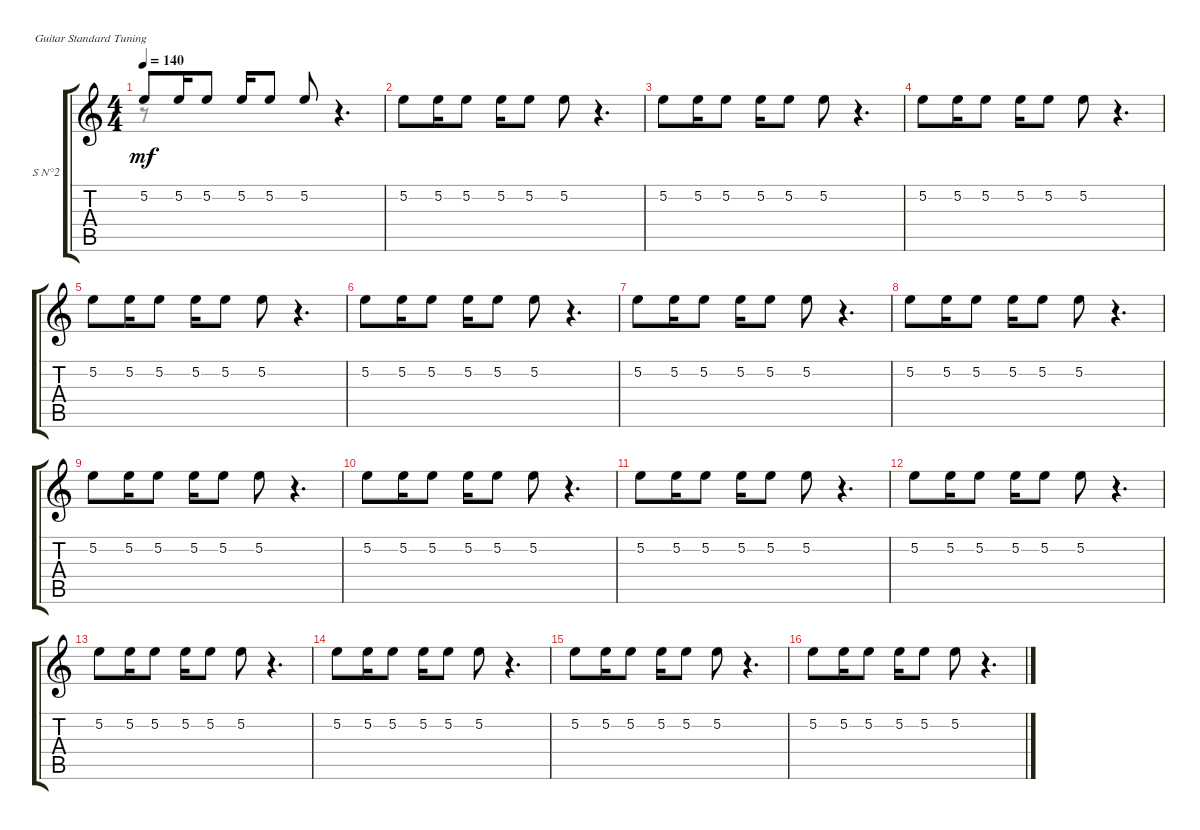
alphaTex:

\defaultSystemsLayout 4
\bracketExtendMode groupsimilarinstruments
\firstSystemTrackNameOrientation horizontal
\otherSystemsTrackNameOrientation horizontal
\track ("Synt N°2" "S N°2") {instrument acousticguitarsteel}
\staff {score tabs}
\tuning (E4 B3 G3 D3 A2 E2)
\voice
\ts (4 4)
\tempo 140
\clef g2
\ks c
5.2.8{dy mf} 5.2.16 5.2.8 5.2.16 5.2.8 5.2.8 r.4{d} |
5.2.8 5.2.16 5.2.8 5.2.16 5.2.8 5.2.8 r.4{d} |
5.2.8 5.2.16 5.2.8 5.2.16 5.2.8 5.2.8 r.4{d} |
5.2.8 5.2.16 5.2.8 5.2.16 5.2.8 5.2.8 r.4{d} |
5.2.8 5.2.16 5.2.8 5.2.16 5.2.8 5.2.8 r.4{d} |
5.2.8 5.2.16 5.2.8 5.2.16 5.2.8 5.2.8 r.4{d} |
5.2.8 5.2.16 5.2.8 5.2.16 5.2.8 5.2.8 r.4{d} |
5.2.8 5.2.16 5.2.8 5.2.16 5.2.8 5.2.8 r.4{d} |
5.2.8 5.2.16 5.2.8 5.2.16 5.2.8 5.2.8 r.4{d} |
5.2.8 5.2.16 5.2.8 5.2.16 5.2.8 5.2.8 r.4{d} |
5.2.8 5.2.16 5.2.8 5.2.16 5.2.8 5.2.8 r.4{d} |
5.2.8 5.2.16 5.2.8 5.2.16 5.2.8 5.2.8 r.4{d} |
5.2.8 5.2.16 5.2.8 5.2.16 5.2.8 5.2.8 r.4{d} |
5.2.8 5.2.16 5.2.8 5.2.16 5.2.8 5.2.8 r.4{d} |
5.2.8 5.2.16 5.2.8 5.2.16 5.2.8 5.2.8 r.4{d} |
5.2.8 5.2.16 5.2.8 5.2.16 5.2.8 5.2.8 r.4{d}
\voice
\clef g2
\ottava regular
\simile none
\ks c
r.8{dy mf} |
|
|
|
|
|
|
|
|
|
|
|
|
|
|
